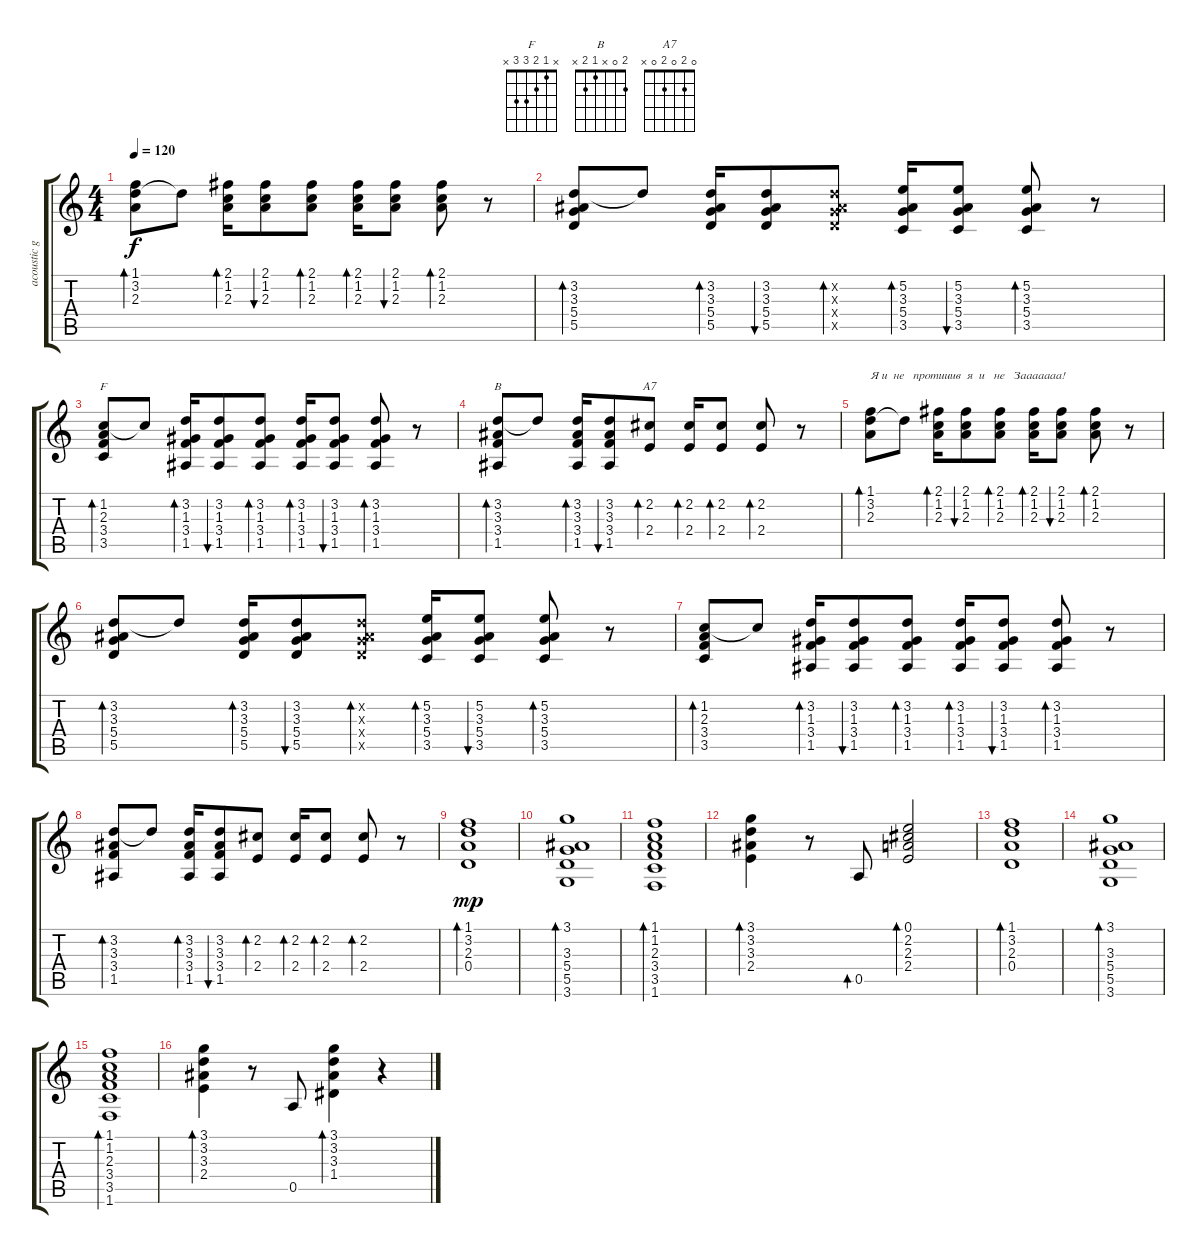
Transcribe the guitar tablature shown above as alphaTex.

\track ("acoustic guitar" "acoustic g") {instrument acousticguitarnylon}
\staff {score tabs}
\tuning (E4 B3 G3 D3 A2 E2) {hide}
\chord ("F" x 1 2 3 3 x)
\chord ("B" 2 0 x 1 2 x)
\chord ("A7" 0 2 0 2 0 x)
\ts (4 4)
\tempo 120
\clef g2
\ks c
(1.1 3.2 2.3).8{bd 120 dy f} 3.2{t}.8 (2.1 1.2 2.3).16{bd 120} (2.1 1.2 2.3).8{bu 120} (2.1 1.2 2.3).8{bd 120} (2.1 1.2 2.3).16{bd 120} (2.1 1.2 2.3).8{bu 120} (2.1 1.2 2.3).8{bd 120} r.8 |
(3.2 3.3 5.4 5.5).8{bd 120} 3.2{t}.8 (3.2 3.3 5.4 5.5).16{bd 120} (3.2 3.3 5.4 5.5).8{bu 120} (3.2{x} 3.3{x} 5.4{x} 5.5{x}).8{bd 120} (5.2 3.3 5.4 3.5).16{bd 120} (5.2 3.3 5.4 3.5).8{bu 120} (5.2 3.3 5.4 3.5).8{bd 120} r.8 |
(1.2 2.3 3.4 3.5).8{bd 120 ch "F"} 1.2{t}.8 (3.2 1.3 3.4 1.5).16{bd 120} (3.2 1.3 3.4 1.5).8{bu 120} (3.2 1.3 3.4 1.5).8{bd 120} (3.2 1.3 3.4 1.5).16{bd 120} (3.2 1.3 3.4 1.5).8{bu 120} (3.2 1.3 3.4 1.5).8{bd 120} r.8 |
(3.2 3.3 3.4 1.5).8{bd 120 ch "B"} 3.2{t}.8 (3.2 3.3 3.4 1.5).16{bd 120} (3.2 3.3 3.4 1.5).8{bu 120} (2.2 2.4).8{bd 480 ch "A7"} (2.2 2.4).16{bd 480} (2.2 2.4).8{bd 480} (2.2 2.4).8{bd 480} r.8 |
(1.1 3.2 2.3).8{bd 120 txt "Я и  не   протииив  я  и   не   Зааааааа!"} 3.2{t}.8 (2.1 1.2 2.3).16{bd 120} (2.1 1.2 2.3).8{bu 120} (2.1 1.2 2.3).8{bd 120} (2.1 1.2 2.3).16{bd 120} (2.1 1.2 2.3).8{bu 120} (2.1 1.2 2.3).8{bd 120} r.8 |
(3.2 3.3 5.4 5.5).8{bd 120} 3.2{t}.8 (3.2 3.3 5.4 5.5).16{bd 120} (3.2 3.3 5.4 5.5).8{bu 120} (3.2{x} 3.3{x} 5.4{x} 5.5{x}).8{bd 120} (5.2 3.3 5.4 3.5).16{bd 120} (5.2 3.3 5.4 3.5).8{bu 120} (5.2 3.3 5.4 3.5).8{bd 120} r.8 |
(1.2 2.3 3.4 3.5).8{bd 120} 1.2{t}.8 (3.2 1.3 3.4 1.5).16{bd 120} (3.2 1.3 3.4 1.5).8{bu 120} (3.2 1.3 3.4 1.5).8{bd 120} (3.2 1.3 3.4 1.5).16{bd 120} (3.2 1.3 3.4 1.5).8{bu 120} (3.2 1.3 3.4 1.5).8{bd 120} r.8 |
(3.2 3.3 3.4 1.5).8{bd 120} 3.2{t}.8 (3.2 3.3 3.4 1.5).16{bd 120} (3.2 3.3 3.4 1.5).8{bu 120} (2.2 2.4).8{bd 480} (2.2 2.4).16{bd 480} (2.2 2.4).8{bd 480} (2.2 2.4).8{bd 480} r.8 |
(1.1 3.2 2.3 0.4).1{bd 120 dy mp} |
(3.1 3.3 5.4 5.5 3.6).1{bd 60} |
(1.1 1.2 2.3 3.4 3.5 1.6).1{bd 60} |
(3.1 3.2 3.3 2.4).4{bd 60} r.8 0.5.8{bd 240} (0.1 2.2 2.3 2.4).2{bd 60} |
(1.1 3.2 2.3 0.4).1{bd 60} |
(3.1 3.3 5.4 5.5 3.6).1{bd 60} |
(1.1 1.2 2.3 3.4 3.5 1.6).1{bd 60} |
(3.1 3.2 3.3 2.4).4{bd 60} r.8 0.5.8 (3.1 3.2 3.3 1.4).4{bd 60} r.4
